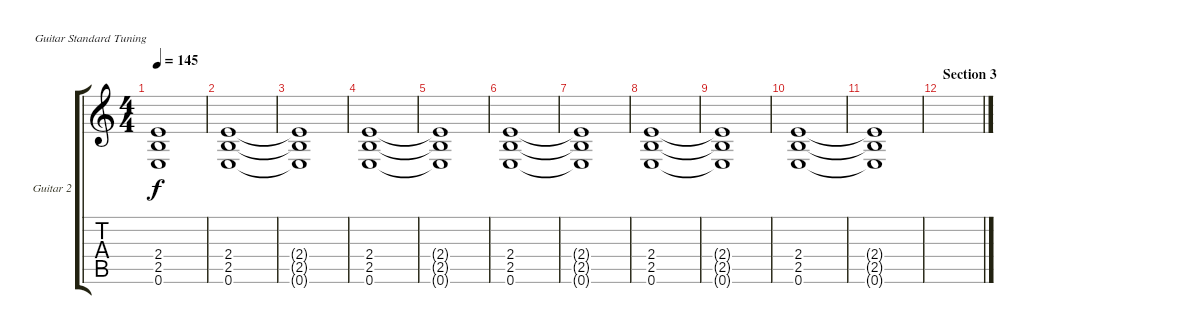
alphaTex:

\defaultSystemsLayout 4
\bracketExtendMode groupsimilarinstruments
\firstSystemTrackNameOrientation horizontal
\otherSystemsTrackNameOrientation horizontal
\track ("Guitar 2" "Guitar 2") {instrument distortionguitar}
\staff {score tabs}
\tuning (E4 B3 G3 D3 A2 E2)
\ts (4 4)
\tempo 145
\clef g2
\scale
0.333333
\ks c
(2.5{t} 0.6{t} 2.4{t}).1{dy f} |
\scale
0.333333 (2.5 0.6 2.4).1 |
\scale
0.333333 (2.5{t} 0.6{t} 2.4{t}).1 |
\scale
0.333333 (2.5 0.6 2.4).1 |
\scale
0.333333 (2.5{t} 0.6{t} 2.4{t}).1 |
\scale
0.333333 (2.5 0.6 2.4).1 |
\scale
0.333333 (2.5{t} 0.6{t} 2.4{t}).1 |
\scale
0.333333 (2.5 0.6 2.4).1 |
\scale
0.333333 (2.5{t} 0.6{t} 2.4{t}).1 |
\scale
0.333333 (2.5 0.6 2.4).1 |
\scale
0.333333 (2.5{t} 0.6{t} 2.4{t}).1 |
\section ("" "Section 3")
\scale
0.333333 |
\scale
0.333333 |
\scale
0.333333 |
\scale
0.333333 |
\scale
0.333333
